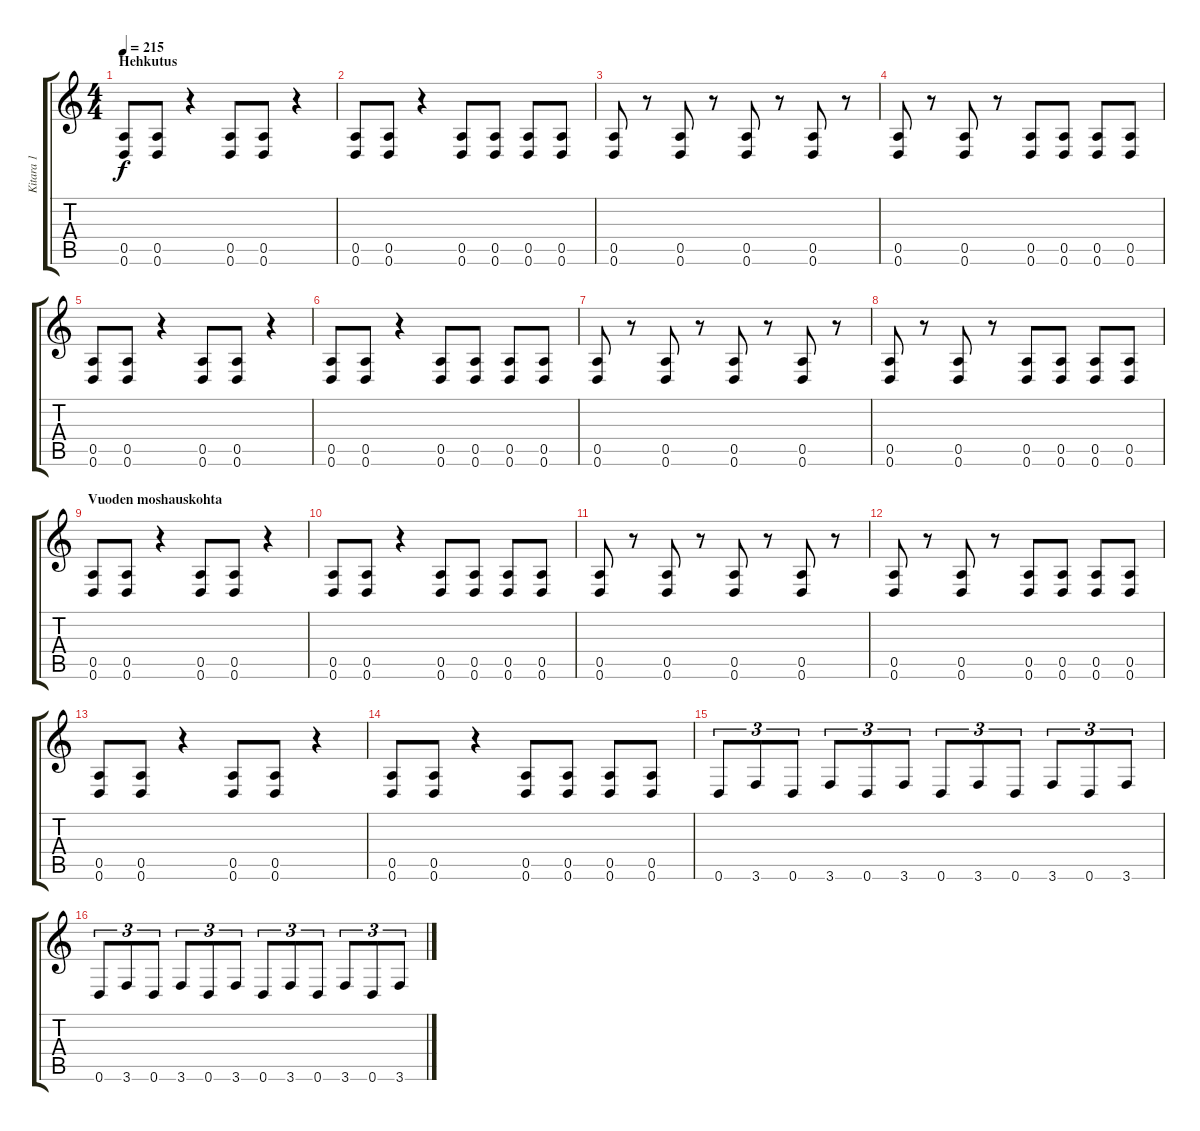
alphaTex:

\track ("Kitara 1" "Kitara 1") {instrument distortionguitar}
\staff {score tabs}
\tuning (E4 B3 G3 D3 A2 D2) {hide}
\ts (4 4)
\section ("" "Hehkutus")
\tempo 215
\clef g2
\ks c
(0.5 0.6).8{dy f} (0.5 0.6).8 r.4 (0.5 0.6).8 (0.5 0.6).8 r.4 |
(0.5 0.6).8 (0.5 0.6).8 r.4 (0.5 0.6).8 (0.5 0.6).8 (0.5 0.6).8 (0.5 0.6).8 |
(0.5 0.6).8 r.8 (0.5 0.6).8 r.8 (0.5 0.6).8 r.8 (0.5 0.6).8 r.8 |
(0.5 0.6).8 r.8 (0.5 0.6).8 r.8 (0.5 0.6).8 (0.5 0.6).8 (0.5 0.6).8 (0.5 0.6).8 |
(0.5 0.6).8 (0.5 0.6).8 r.4 (0.5 0.6).8 (0.5 0.6).8 r.4 |
(0.5 0.6).8 (0.5 0.6).8 r.4 (0.5 0.6).8 (0.5 0.6).8 (0.5 0.6).8 (0.5 0.6).8 |
(0.5 0.6).8 r.8 (0.5 0.6).8 r.8 (0.5 0.6).8 r.8 (0.5 0.6).8 r.8 |
(0.5 0.6).8 r.8 (0.5 0.6).8 r.8 (0.5 0.6).8 (0.5 0.6).8 (0.5 0.6).8 (0.5 0.6).8 |
\section ("" "Vuoden moshauskohta")
(0.5 0.6).8 (0.5 0.6).8 r.4 (0.5 0.6).8 (0.5 0.6).8 r.4 |
(0.5 0.6).8 (0.5 0.6).8 r.4 (0.5 0.6).8 (0.5 0.6).8 (0.5 0.6).8 (0.5 0.6).8 |
(0.5 0.6).8 r.8 (0.5 0.6).8 r.8 (0.5 0.6).8 r.8 (0.5 0.6).8 r.8 |
(0.5 0.6).8 r.8 (0.5 0.6).8 r.8 (0.5 0.6).8 (0.5 0.6).8 (0.5 0.6).8 (0.5 0.6).8 |
(0.5 0.6).8 (0.5 0.6).8 r.4 (0.5 0.6).8 (0.5 0.6).8 r.4 |
(0.5 0.6).8 (0.5 0.6).8 r.4 (0.5 0.6).8 (0.5 0.6).8 (0.5 0.6).8 (0.5 0.6).8 |
0.6.8{tu (3 2)} 3.6.8{tu (3 2)} 0.6.8{tu (3 2)} 3.6.8{tu (3 2)} 0.6.8{tu (3 2)} 3.6.8{tu (3 2)} 0.6.8{tu (3 2)} 3.6.8{tu (3 2)} 0.6.8{tu (3 2)} 3.6.8{tu (3 2)} 0.6.8{tu (3 2)} 3.6.8{tu (3 2)} |
0.6.8{tu (3 2)} 3.6.8{tu (3 2)} 0.6.8{tu (3 2)} 3.6.8{tu (3 2)} 0.6.8{tu (3 2)} 3.6.8{tu (3 2)} 0.6.8{tu (3 2)} 3.6.8{tu (3 2)} 0.6.8{tu (3 2)} 3.6.8{tu (3 2)} 0.6.8{tu (3 2)} 3.6.8{tu (3 2)}
